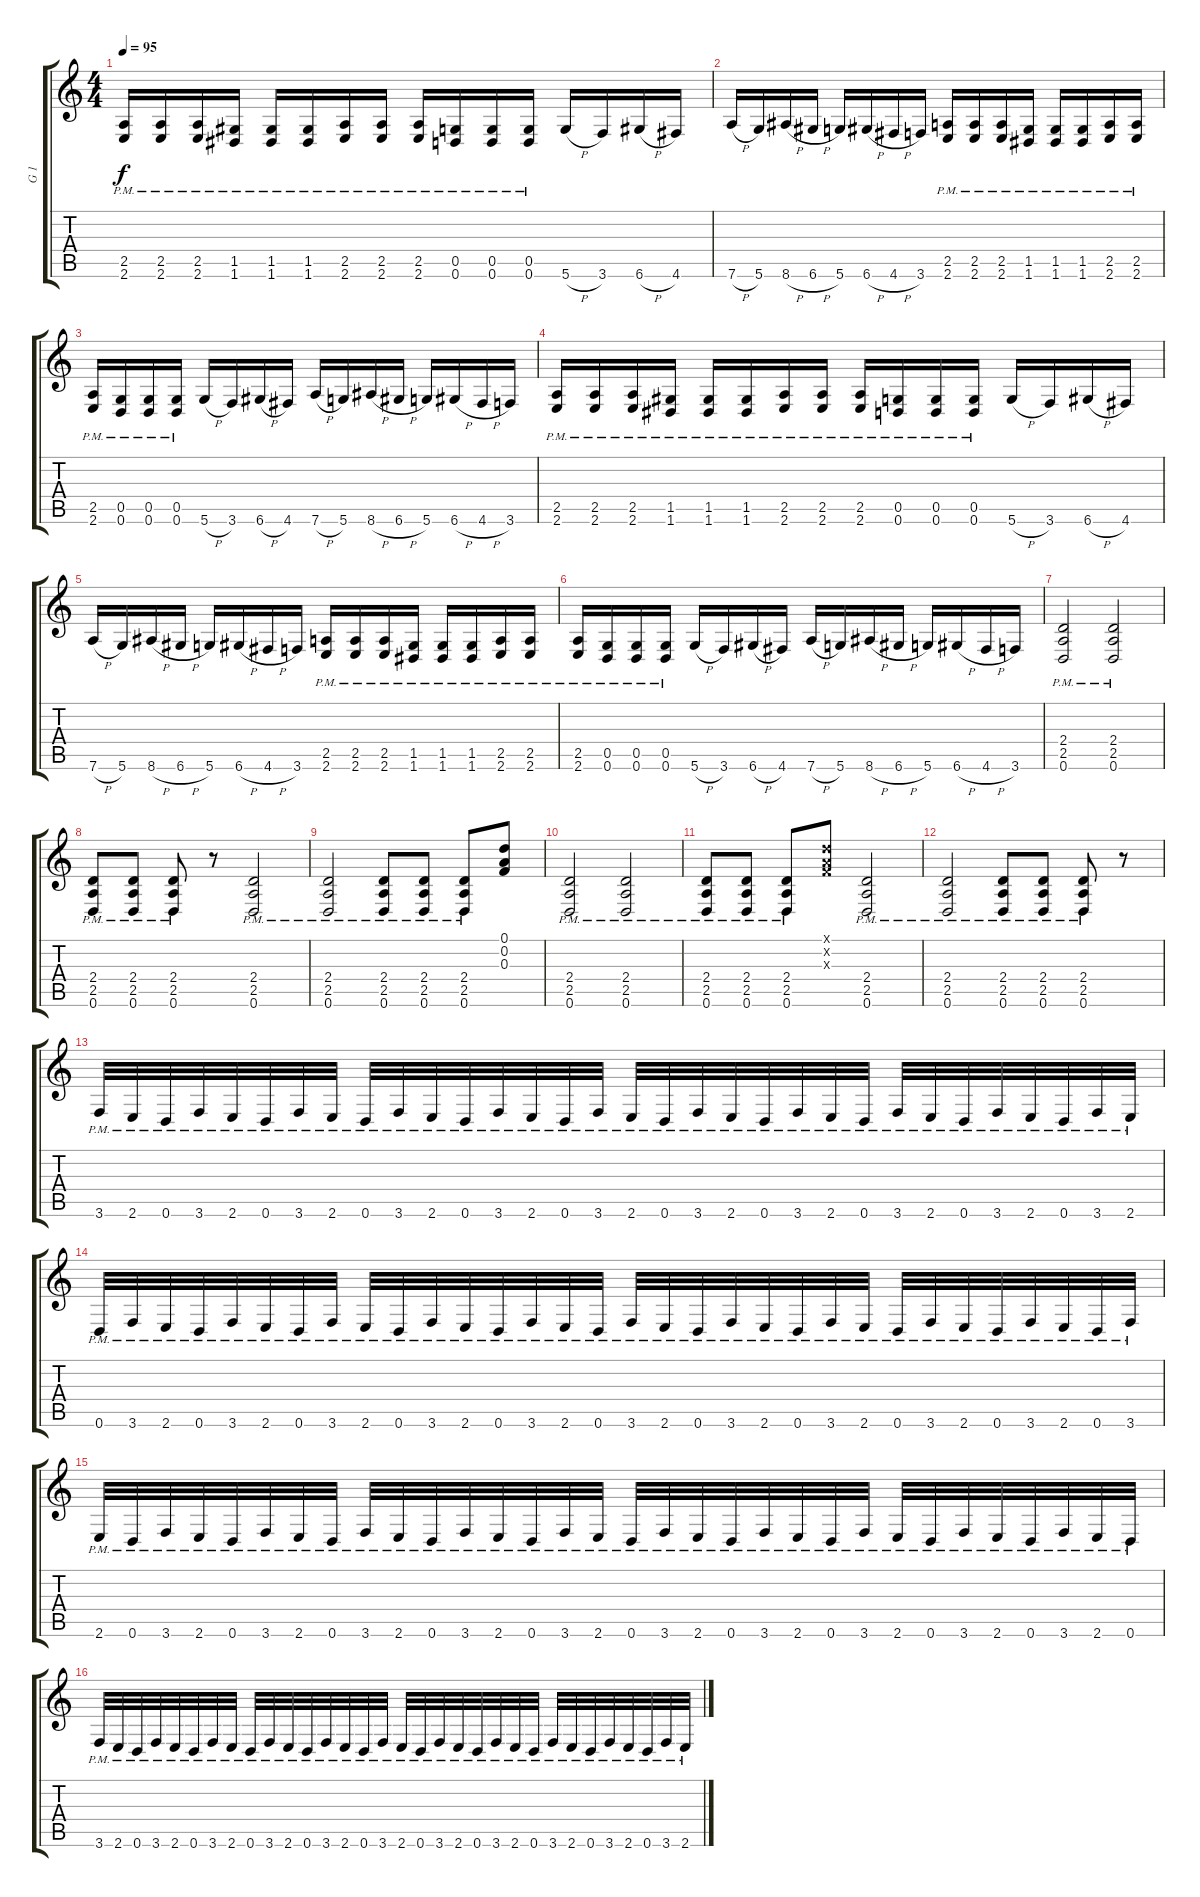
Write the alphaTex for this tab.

\track ("G 1" "G 1") {instrument distortionguitar}
\staff {score tabs}
\tuning (D4 A3 F3 C3 G2 D2) {hide}
\ts (4 4)
\tempo 95
\clef g2
\ks c
(2.5{pm} 2.6{pm}).16{dy f} (2.5{pm} 2.6{pm}).16 (2.5{pm} 2.6{pm}).16 (1.5{pm} 1.6{pm}).16 (1.5{pm} 1.6{pm}).16 (1.5{pm} 1.6{pm}).16 (2.5{pm} 2.6{pm}).16 (2.5{pm} 2.6{pm}).16 (2.5{pm} 2.6{pm}).16 (0.5{pm} 0.6{pm}).16 (0.5{pm} 0.6{pm}).16 (0.5{pm} 0.6{pm}).16 5.6{h}.16 3.6.16 6.6{h}.16 4.6.16 |
7.6{h}.16 5.6.16 8.6{h}.16 6.6{h}.16 5.6.16 6.6{h}.16 4.6{h}.16 3.6.16 (2.5{pm} 2.6{pm}).16 (2.5{pm} 2.6{pm}).16 (2.5{pm} 2.6{pm}).16 (1.5{pm} 1.6{pm}).16 (1.5{pm} 1.6{pm}).16 (1.5{pm} 1.6{pm}).16 (2.5{pm} 2.6{pm}).16 (2.5{pm} 2.6{pm}).16 |
(2.5{pm} 2.6{pm}).16 (0.5{pm} 0.6{pm}).16 (0.5{pm} 0.6{pm}).16 (0.5{pm} 0.6{pm}).16 5.6{h}.16 3.6.16 6.6{h}.16 4.6.16 7.6{h}.16 5.6.16 8.6{h}.16 6.6{h}.16 5.6.16 6.6{h}.16 4.6{h}.16 3.6.16 |
(2.5{pm} 2.6{pm}).16 (2.5{pm} 2.6{pm}).16 (2.5{pm} 2.6{pm}).16 (1.5{pm} 1.6{pm}).16 (1.5{pm} 1.6{pm}).16 (1.5{pm} 1.6{pm}).16 (2.5{pm} 2.6{pm}).16 (2.5{pm} 2.6{pm}).16 (2.5{pm} 2.6{pm}).16 (0.5{pm} 0.6{pm}).16 (0.5{pm} 0.6{pm}).16 (0.5{pm} 0.6{pm}).16 5.6{h}.16 3.6.16 6.6{h}.16 4.6.16 |
7.6{h}.16 5.6.16 8.6{h}.16 6.6{h}.16 5.6.16 6.6{h}.16 4.6{h}.16 3.6.16 (2.5{pm} 2.6{pm}).16 (2.5{pm} 2.6{pm}).16 (2.5{pm} 2.6{pm}).16 (1.5{pm} 1.6{pm}).16 (1.5{pm} 1.6{pm}).16 (1.5{pm} 1.6{pm}).16 (2.5{pm} 2.6{pm}).16 (2.5{pm} 2.6{pm}).16 |
(2.5{pm} 2.6{pm}).16 (0.5{pm} 0.6{pm}).16 (0.5{pm} 0.6{pm}).16 (0.5{pm} 0.6{pm}).16 5.6{h}.16 3.6.16 6.6{h}.16 4.6.16 7.6{h}.16 5.6.16 8.6{h}.16 6.6{h}.16 5.6.16 6.6{h}.16 4.6{h}.16 3.6.16 |
(2.4{pm} 2.5{pm} 0.6{pm}).2 (2.4{pm} 2.5{pm} 0.6{pm}).2 |
(2.4{pm} 2.5{pm} 0.6{pm}).8 (2.4{pm} 2.5{pm} 0.6{pm}).8 (2.4{pm} 2.5{pm} 0.6{pm}).8 r.8 (2.4{pm} 2.5{pm} 0.6{pm}).2 |
(2.4{pm} 2.5{pm} 0.6{pm}).2 (2.4{pm} 2.5{pm} 0.6{pm}).8 (2.4{pm} 2.5{pm} 0.6{pm}).8 (2.4{pm} 2.5{pm} 0.6{pm}).8 (0.1 0.2 0.3).8 |
(2.4{pm} 2.5{pm} 0.6{pm}).2 (2.4{pm} 2.5{pm} 0.6{pm}).2 |
(2.4{pm} 2.5{pm} 0.6{pm}).8 (2.4{pm} 2.5{pm} 0.6{pm}).8 (2.4{pm} 2.5{pm} 0.6{pm}).8 (0.1{x} 0.2{x} 0.3{x}).8 (2.4{pm} 2.5{pm} 0.6{pm}).2 |
(2.4{pm} 2.5{pm} 0.6{pm}).2 (2.4{pm} 2.5{pm} 0.6{pm}).8 (2.4{pm} 2.5{pm} 0.6{pm}).8 (2.4{pm} 2.5{pm} 0.6{pm}).8 r.8 |
3.6{pm}.32 2.6{pm}.32 0.6{pm}.32 3.6{pm}.32 2.6{pm}.32 0.6{pm}.32 3.6{pm}.32 2.6{pm}.32 0.6{pm}.32 3.6{pm}.32 2.6{pm}.32 0.6{pm}.32 3.6{pm}.32 2.6{pm}.32 0.6{pm}.32 3.6{pm}.32 2.6{pm}.32 0.6{pm}.32 3.6{pm}.32 2.6{pm}.32 0.6{pm}.32 3.6{pm}.32 2.6{pm}.32 0.6{pm}.32 3.6{pm}.32 2.6{pm}.32 0.6{pm}.32 3.6{pm}.32 2.6{pm}.32 0.6{pm}.32 3.6{pm}.32 2.6{pm}.32 |
0.6{pm}.32 3.6{pm}.32 2.6{pm}.32 0.6{pm}.32 3.6{pm}.32 2.6{pm}.32 0.6{pm}.32 3.6{pm}.32 2.6{pm}.32 0.6{pm}.32 3.6{pm}.32 2.6{pm}.32 0.6{pm}.32 3.6{pm}.32 2.6{pm}.32 0.6{pm}.32 3.6{pm}.32 2.6{pm}.32 0.6{pm}.32 3.6{pm}.32 2.6{pm}.32 0.6{pm}.32 3.6{pm}.32 2.6{pm}.32 0.6{pm}.32 3.6{pm}.32 2.6{pm}.32 0.6{pm}.32 3.6{pm}.32 2.6{pm}.32 0.6{pm}.32 3.6{pm}.32 |
2.6{pm}.32 0.6{pm}.32 3.6{pm}.32 2.6{pm}.32 0.6{pm}.32 3.6{pm}.32 2.6{pm}.32 0.6{pm}.32 3.6{pm}.32 2.6{pm}.32 0.6{pm}.32 3.6{pm}.32 2.6{pm}.32 0.6{pm}.32 3.6{pm}.32 2.6{pm}.32 0.6{pm}.32 3.6{pm}.32 2.6{pm}.32 0.6{pm}.32 3.6{pm}.32 2.6{pm}.32 0.6{pm}.32 3.6{pm}.32 2.6{pm}.32 0.6{pm}.32 3.6{pm}.32 2.6{pm}.32 0.6{pm}.32 3.6{pm}.32 2.6{pm}.32 0.6{pm}.32 |
3.6{pm}.32 2.6{pm}.32 0.6{pm}.32 3.6{pm}.32 2.6{pm}.32 0.6{pm}.32 3.6{pm}.32 2.6{pm}.32 0.6{pm}.32 3.6{pm}.32 2.6{pm}.32 0.6{pm}.32 3.6{pm}.32 2.6{pm}.32 0.6{pm}.32 3.6{pm}.32 2.6{pm}.32 0.6{pm}.32 3.6{pm}.32 2.6{pm}.32 0.6{pm}.32 3.6{pm}.32 2.6{pm}.32 0.6{pm}.32 3.6{pm}.32 2.6{pm}.32 0.6{pm}.32 3.6{pm}.32 2.6{pm}.32 0.6{pm}.32 3.6{pm}.32 2.6{pm}.32
